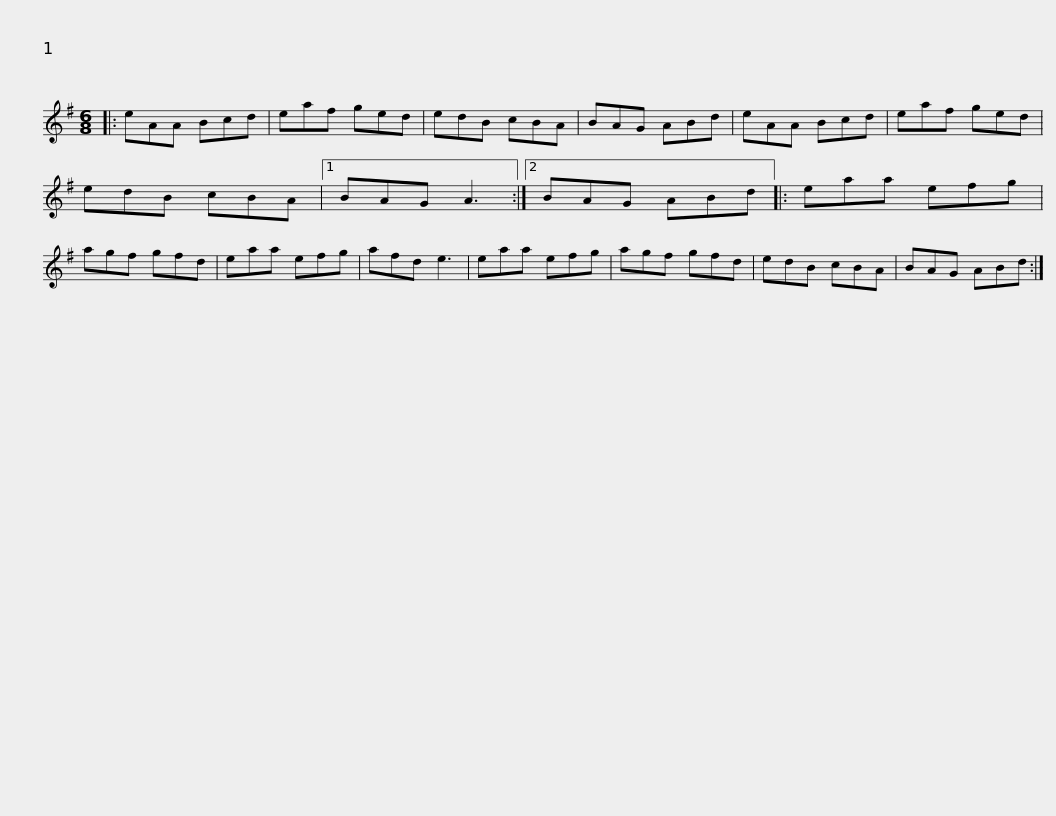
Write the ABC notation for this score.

X:1
L:1/8
M:6/8
I:linebreak $
K:G
V:1 treble
V:1
|: eAA Bcd | eaf ged | edB cBA | BAG ABd | eAA Bcd | %5
 eaf ged | edB cBA |1$ BAG A3 :|2 BAG ABd |: eaa efg | %10
 agf gfd | eaa efg | afd e3 | eaa efg |$ agf gfd | %15
 edB cBA | BAG ABd :| %17
